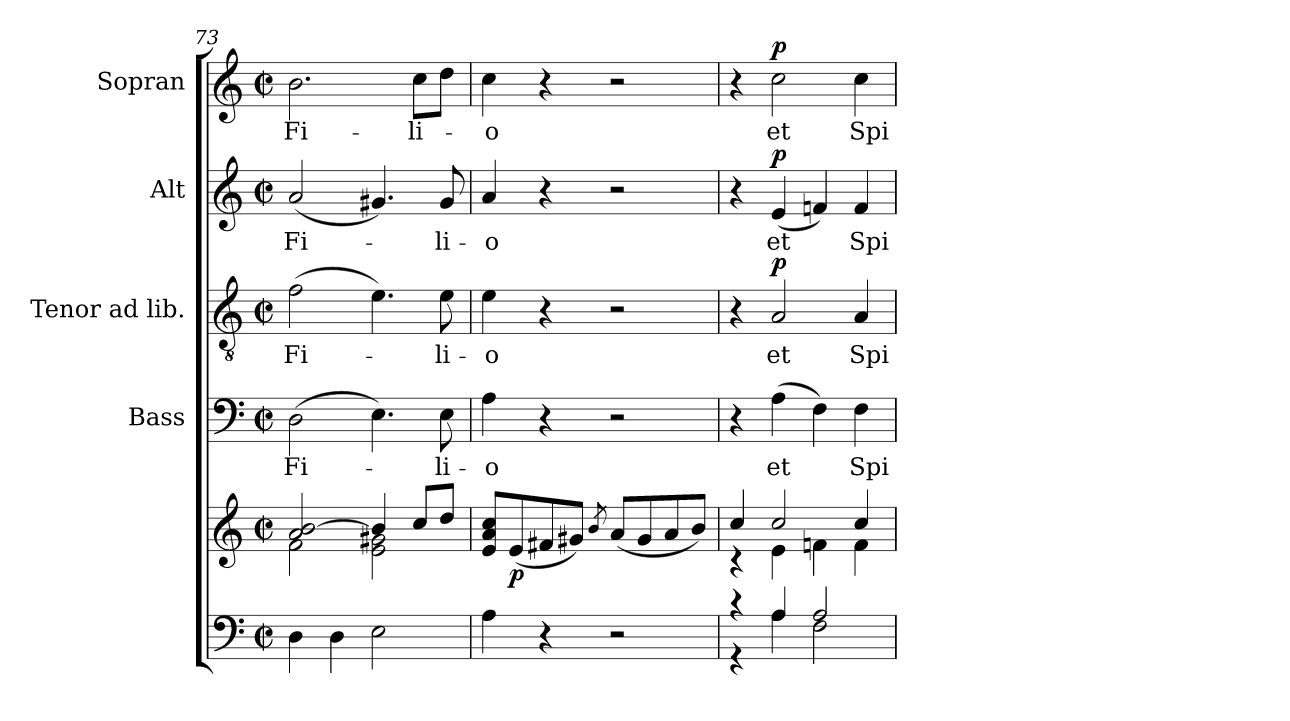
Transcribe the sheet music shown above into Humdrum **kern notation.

**kern	**kern	**dynam	**kern	**text	**kern	**text	**dynam	**kern	**text	**dynam	**kern	**text	**dynam
*part5	*part5	*part5	*part4	*part4	*part3	*part3	*part3	*part2	*part2	*part2	*part1	*part1	*part1
*staff6	*staff5	*staff5/6	*staff4	*staff4	*staff3	*staff3	*staff3	*staff2	*staff2	*staff2	*staff1	*staff1	*staff1
*	*	*	*I"Bass	*	*I"Tenor ad lib.	*	*	*I"Alt	*	*	*I"Sopran	*	*
*	*	*	*I'B.	*	*I'T.	*	*	*I'A.	*	*	*I'S.	*	*
*clefF4	*clefG2	*	*clefF4	*	*clefGv2	*	*	*clefG2	*	*	*clefG2	*	*
*k[]	*k[]	*	*k[]	*	*k[]	*	*	*k[]	*	*	*k[]	*	*
*C:	*C:	*	*C:	*	*C:	*	*	*C:	*	*	*C:	*	*
*M2/2	*M2/2	*	*M2/2	*	*M2/2	*	*	*M2/2	*	*	*M2/2	*	*
*met(c|)	*met(c|)	*	*met(c|)	*	*met(c|)	*	*	*met(c|)	*	*	*met(c|)	*	*
=73	=73	=73	=73	=73	=73	=73	=73	=73	=73	=73	=73	=73	=73
*	*^	*	*	*	*	*	*	*	*	*	*	*	*
!	!	!	!	!	!LO:LY:b	!	!LO:LY:b	!	!	!LO:LY:b	!	!	!LO:LY:b	!
4D\	2a/ [>2b/	2f\	.	(>2D\	Fi-	(>2f\	Fi-	.	(<2a/	Fi-	.	2.b\	Fi-	.
4D\	.	.	.	.	.	.	.	.	.	.	.	.	.	.
2E\	4b/]	2e\ 2g#X\	.	4.E\)	.	4.e\)	.	.	4.g#X/)	.	.	.	.	.
!	!	!	!	!	!	!	!	!	!	!	!	!	!LO:LY:b	!
.	8cc/L	.	.	.	.	.	.	.	.	.	.	8cc\L	-li-	.
!	!	!	!	!	!LO:LY:b	!	!LO:LY:b	!	!	!LO:LY:b	!	!	!	!
.	8dd/J	.	.	8E\	-li-	8e\	-li-	.	8g#/	-li-	.	8dd\J	.	.
*	*v	*v	*	*	*	*	*	*	*	*	*	*	*	*
!!LO:LB:g=z
=74	=74	=74	=74	=74	=74	=74	=74	=74	=74	=74	=74	=74	=74
!	!	!	!	!LO:LY:b	!	!LO:LY:b	!	!	!LO:LY:b	!	!	!LO:LY:b	!
4A\	8e/ 8a/ 8cc/L	.	4A\	-o	4e\	-o	.	4a/	-o	.	4cc\	-o	.
!	!	!LO:DY:b	!	!	!	!	!	!	!	!	!	!	!
.	(<8e/	p	.	.	.	.	.	.	.	.	.	.	.
4r	8f#X/	.	4r	.	4r	.	.	4r	.	.	4r	.	.
.	8g#X/J)	.	.	.	.	.	.	.	.	.	.	.	.
.	8qb/	.	.	.	.	.	.	.	.	.	.	.	.
2r	(<8a/L	.	2r	.	2r	.	.	2r	.	.	2r	.	.
.	8g#/	.	.	.	.	.	.	.	.	.	.	.	.
.	8a/	.	.	.	.	.	.	.	.	.	.	.	.
.	8b/J)	.	.	.	.	.	.	.	.	.	.	.	.
=75	=75	=75	=75	=75	=75	=75	=75	=75	=75	=75	=75	=75	=75
*^	*^	*	*	*	*	*	*	*	*	*	*	*	*
4r	4r	4cc/	4rc	.	4r	.	4r	.	.	4r	.	.	4r	.	.
!	!	!	!	!	!	!LO:LY:b	!	!LO:LY:b	!LO:DY:a	!	!LO:LY:b	!LO:DY:a	!	!LO:LY:b	!LO:DY:a
4A/	4A\	2cc/	4e\	.	(>4A\	et	2A/	et	p	(<4e/	et	p	2cc\	et	p
2A/	2F\	.	4fn\	.	4F\)	.	.	.	.	4fn/)	.	.	.	.	.
!	!	!	!	!	!	!LO:LY:b	!	!LO:LY:b	!	!	!LO:LY:b	!	!	!LO:LY:b	!
.	.	4cc/	4f\	.	4F\	Spi-	4A/	Spi-	.	4f/	Spi-	.	4cc\	Spi-	.
*v	*v	*	*	*	*	*	*	*	*	*	*	*	*	*	*
*	*v	*v	*	*	*	*	*	*	*	*	*	*	*	*
=	=	=	=	=	=	=	=	=	=	=	=	=	=
*-	*-	*-	*-	*-	*-	*-	*-	*-	*-	*-	*-	*-	*-
